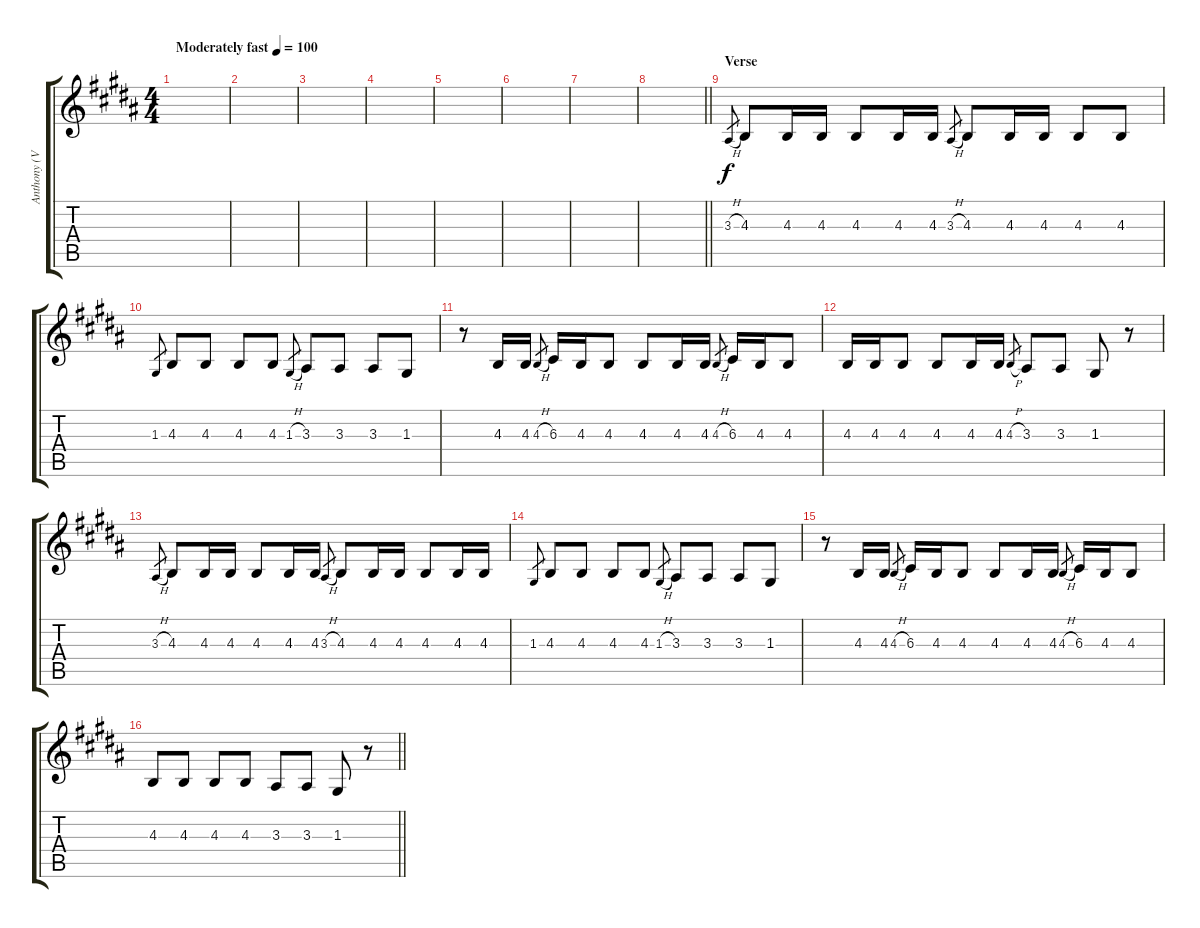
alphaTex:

\track ("Anthony (Vocals)" "Anthony (V") {instrument altosax}
\staff {score tabs}
\tuning (E4 B3 G3 D3 A2 E2) {hide}
\ts (4 4)
\tempo (100 "Moderately fast")
\clef g2
\ks b
|
|
|
|
|
|
|
\barLineRight lightlight
|
\section ("" "Verse")
3.3{h}.8{gr} 4.3.8 4.3.16 4.3.16 4.3.8 4.3.16 4.3.16 3.3{h}.8{gr} 4.3.8 4.3.16 4.3.16 4.3.8 4.3.8 |
1.3.8{gr} 4.3.8 4.3.8 4.3.8 4.3.8 1.3{h}.8{gr} 3.3.8 3.3.8 3.3.8 1.3.8 |
r.8 4.3.16 4.3.16 4.3{h}.8{gr} 6.3.16 4.3.16 4.3.8 4.3.8 4.3.16 4.3.16 4.3{h}.8{gr} 6.3.16 4.3.16 4.3.8 |
4.3.16 4.3.16 4.3.8 4.3.8 4.3.16 4.3.16 4.3{h}.8{gr} 3.3.8 3.3.8 1.3.8 r.8 |
3.3{h}.8{gr} 4.3.8 4.3.16 4.3.16 4.3.8 4.3.16 4.3.16 3.3{h}.8{gr} 4.3.8 4.3.16 4.3.16 4.3.8 4.3.16 4.3.16 |
1.3.8{gr} 4.3.8 4.3.8 4.3.8 4.3.8 1.3{h}.8{gr} 3.3.8 3.3.8 3.3.8 1.3.8 |
r.8 4.3.16 4.3.16 4.3{h}.8{gr} 6.3.16 4.3.16 4.3.8 4.3.8 4.3.16 4.3.16 4.3{h}.8{gr} 6.3.16 4.3.16 4.3.8 |
\barLineRight lightlight
4.3.8 4.3.8 4.3.8 4.3.8 3.3.8 3.3.8 1.3.8 r.8
